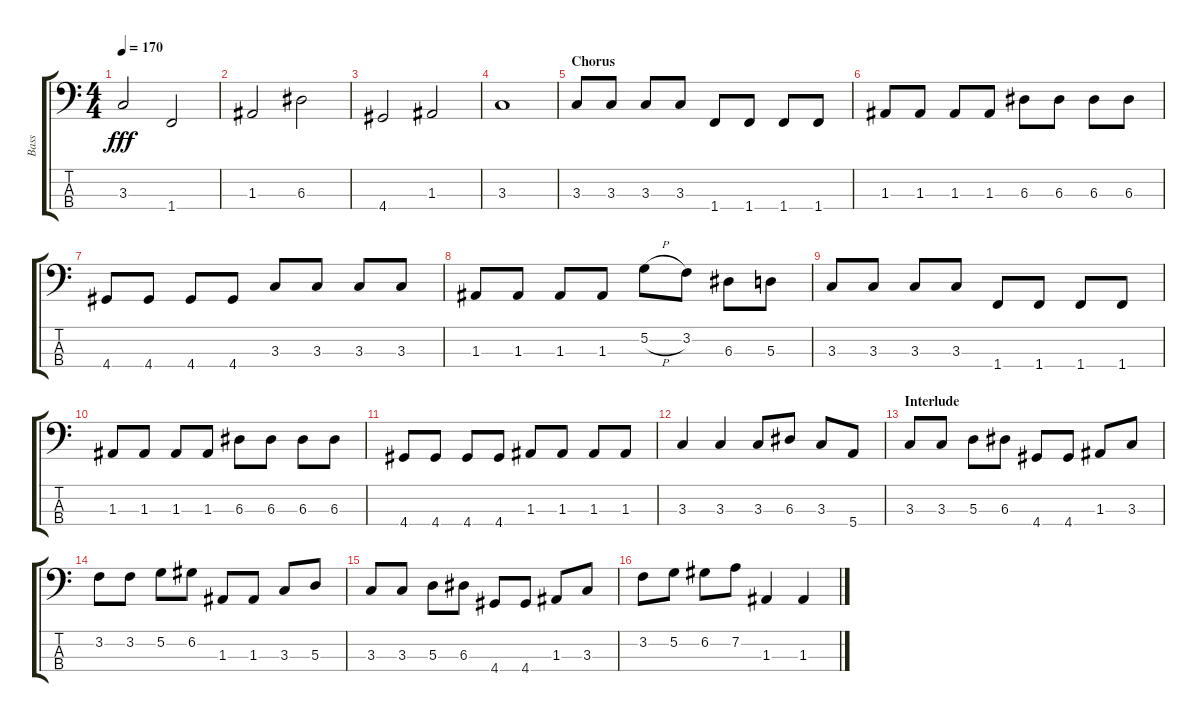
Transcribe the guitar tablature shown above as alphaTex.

\track ("Bass" "Bass") {instrument electricbassfinger}
\staff {score tabs}
\tuning (G2 D2 A1 E1) {hide}
\ts (4 4)
\tempo 170
\clef f4
\ks c
3.3.2{dy fff} 1.4.2 |
1.3.2 6.3.2 |
4.4.2 1.3.2 |
3.3.1 |
\section ("" "Chorus")
3.3.8 3.3.8 3.3.8 3.3.8 1.4.8 1.4.8 1.4.8 1.4.8 |
1.3.8 1.3.8 1.3.8 1.3.8 6.3.8 6.3.8 6.3.8 6.3.8 |
4.4.8 4.4.8 4.4.8 4.4.8 3.3.8 3.3.8 3.3.8 3.3.8 |
1.3.8 1.3.8 1.3.8 1.3.8 5.2{h}.8 3.2.8 6.3.8 5.3.8 |
3.3.8 3.3.8 3.3.8 3.3.8 1.4.8 1.4.8 1.4.8 1.4.8 |
1.3.8 1.3.8 1.3.8 1.3.8 6.3.8 6.3.8 6.3.8 6.3.8 |
4.4.8 4.4.8 4.4.8 4.4.8 1.3.8 1.3.8 1.3.8 1.3.8 |
3.3.4 3.3.4 3.3.8 6.3.8 3.3.8 5.4.8 |
\section ("" "Interlude")
3.3.8 3.3.8 5.3.8 6.3.8 4.4.8 4.4.8 1.3.8 3.3.8 |
3.2.8 3.2.8 5.2.8 6.2.8 1.3.8 1.3.8 3.3.8 5.3.8 |
3.3.8 3.3.8 5.3.8 6.3.8 4.4.8 4.4.8 1.3.8 3.3.8 |
3.2.8 5.2.8 6.2.8 7.2.8 1.3.4 1.3.4
